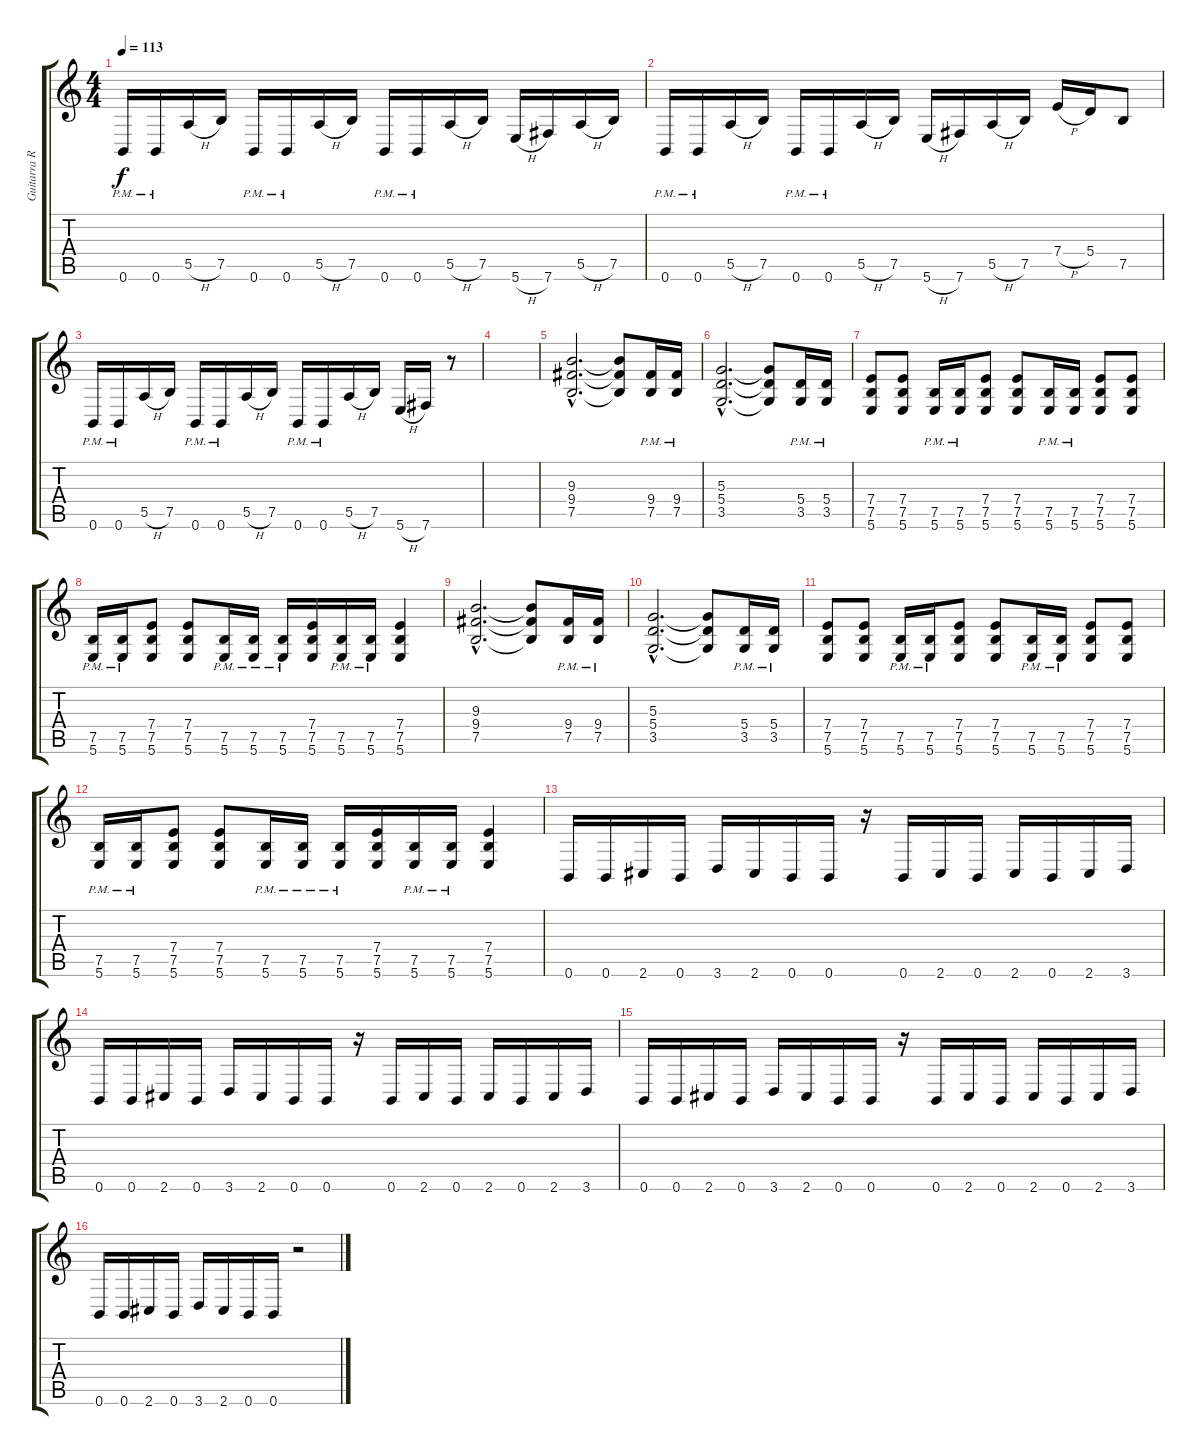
\track ("Guitarra Ritmica" "Guitarra R") {instrument distortionguitar}
\staff {score tabs}
\tuning (B3 Gb3 D3 A2 E2 B1) {hide}
\ts (4 4)
\tempo 113
\clef g2
\ks c
0.6{pm}.16{dy f} 0.6{pm}.16 5.5{h}.16 7.5.16 0.6{pm}.16 0.6{pm}.16 5.5{h}.16 7.5.16 0.6{pm}.16 0.6{pm}.16 5.5{h}.16 7.5.16 5.6{h}.16 7.6.16 5.5{h}.16 7.5.16 |
0.6{pm}.16 0.6{pm}.16 5.5{h}.16 7.5.16 0.6{pm}.16 0.6{pm}.16 5.5{h}.16 7.5.16 5.6{h}.16 7.6.16 5.5{h}.16 7.5.16 7.4{h}.16 5.4.16 7.5.8 |
0.6{pm}.16 0.6{pm}.16 5.5{h}.16 7.5.16 0.6{pm}.16 0.6{pm}.16 5.5{h}.16 7.5.16 0.6{pm}.16 0.6{pm}.16 5.5{h}.16 7.5.16 5.6{h}.16 7.6.16 r.8 |
|
(9.3{hac} 9.4{hac} 7.5{hac}).2{d} (9.3{t} 9.4{t} 7.5{t}).8 (9.4{pm} 7.5).16 (9.4{pm} 7.5).16 |
(5.3{hac} 5.4{hac} 3.5{hac}).2{d} (5.3{t} 5.4{t} 3.5{t}).8 (5.4 3.5{pm}).16 (5.4 3.5{pm}).16 |
(7.4 7.5 5.6).8 (7.4 7.5 5.6).8 (7.5 5.6{pm}).16 (7.5 5.6{pm}).16 (7.4 7.5 5.6).8 (7.4 7.5 5.6).8 (7.5 5.6{pm}).16 (7.5 5.6{pm}).16 (7.4 7.5 5.6).8 (7.4 7.5 5.6).8 |
(7.5 5.6{pm}).16 (7.5 5.6{pm}).16 (7.4 7.5 5.6).8 (7.4 7.5 5.6).8 (7.5{pm} 5.6{pm}).16 (7.5{pm} 5.6{pm}).16 (7.5{pm} 5.6{pm}).16 (7.4 7.5 5.6).16 (7.5{pm} 5.6{pm}).16 (7.5{pm} 5.6{pm}).16 (7.4 7.5 5.6).4 |
(9.3{hac} 9.4{hac} 7.5{hac}).2{d} (9.3{t} 9.4{t} 7.5{t}).8 (9.4{pm} 7.5).16 (9.4{pm} 7.5).16 |
(5.3{hac} 5.4{hac} 3.5{hac}).2{d} (5.3{t} 5.4{t} 3.5{t}).8 (5.4 3.5{pm}).16 (5.4 3.5{pm}).16 |
(7.4 7.5 5.6).8 (7.4 7.5 5.6).8 (7.5 5.6{pm}).16 (7.5 5.6{pm}).16 (7.4 7.5 5.6).8 (7.4 7.5 5.6).8 (7.5 5.6{pm}).16 (7.5 5.6{pm}).16 (7.4 7.5 5.6).8 (7.4 7.5 5.6).8 |
(7.5 5.6{pm}).16 (7.5 5.6{pm}).16 (7.4 7.5 5.6).8 (7.4 7.5 5.6).8 (7.5{pm} 5.6{pm}).16 (7.5{pm} 5.6{pm}).16 (7.5{pm} 5.6{pm}).16 (7.4 7.5 5.6).16 (7.5{pm} 5.6{pm}).16 (7.5{pm} 5.6{pm}).16 (7.4 7.5 5.6).4 |
0.6.16 0.6.16 2.6.16 0.6.16 3.6.16 2.6.16 0.6.16 0.6.16 r.16 0.6.16 2.6.16 0.6.16 2.6.16 0.6.16 2.6.16 3.6.16 |
0.6.16 0.6.16 2.6.16 0.6.16 3.6.16 2.6.16 0.6.16 0.6.16 r.16 0.6.16 2.6.16 0.6.16 2.6.16 0.6.16 2.6.16 3.6.16 |
0.6.16 0.6.16 2.6.16 0.6.16 3.6.16 2.6.16 0.6.16 0.6.16 r.16 0.6.16 2.6.16 0.6.16 2.6.16 0.6.16 2.6.16 3.6.16 |
0.6.16 0.6.16 2.6.16 0.6.16 3.6.16 2.6.16 0.6.16 0.6.16 r.2
